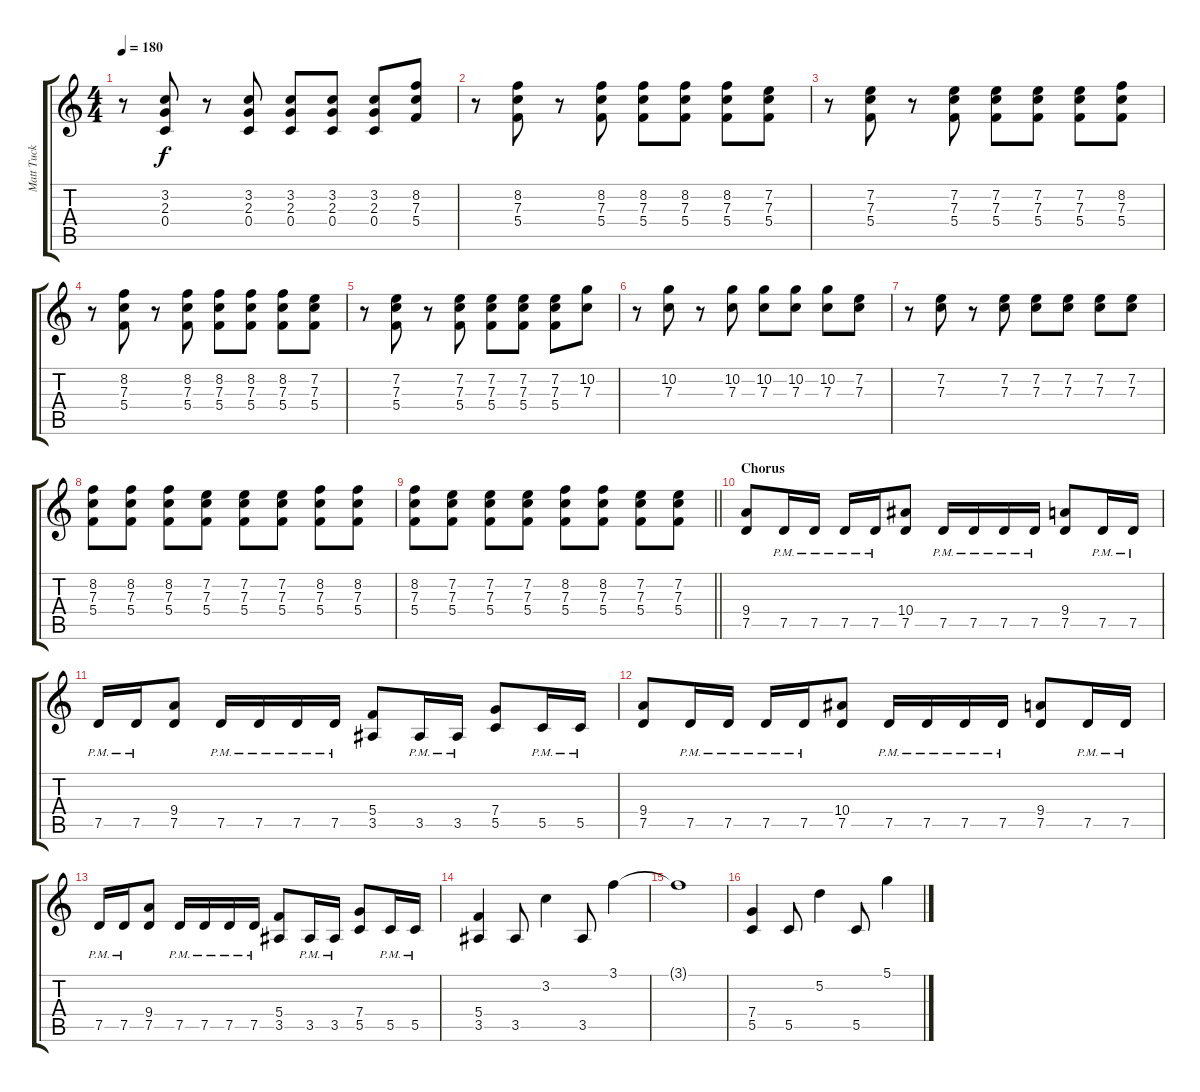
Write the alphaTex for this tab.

\track ("Matt Tuck" "Matt Tuck") {instrument distortionguitar}
\staff {score tabs}
\tuning (D4 A3 F3 C3 G2 C2) {hide}
\ts (4 4)
\tempo 180
\clef g2
\ks c
r.8{dy f} (3.2 2.3 0.4).8 r.8 (3.2 2.3 0.4).8 (3.2 2.3 0.4).8 (3.2 2.3 0.4).8 (3.2 2.3 0.4).8 (8.2 7.3 5.4).8 |
r.8 (8.2 7.3 5.4).8 r.8 (8.2 7.3 5.4).8 (8.2 7.3 5.4).8 (8.2 7.3 5.4).8 (8.2 7.3 5.4).8 (7.2 7.3 5.4).8 |
r.8 (7.2 7.3 5.4).8 r.8 (7.2 7.3 5.4).8 (7.2 7.3 5.4).8 (7.2 7.3 5.4).8 (7.2 7.3 5.4).8 (8.2 7.3 5.4).8 |
r.8 (8.2 7.3 5.4).8 r.8 (8.2 7.3 5.4).8 (8.2 7.3 5.4).8 (8.2 7.3 5.4).8 (8.2 7.3 5.4).8 (7.2 7.3 5.4).8 |
r.8 (7.2 7.3 5.4).8 r.8 (7.2 7.3 5.4).8 (7.2 7.3 5.4).8 (7.2 7.3 5.4).8 (7.2 7.3 5.4).8 (10.2 7.3).8 |
r.8 (10.2 7.3).8 r.8 (10.2 7.3).8 (10.2 7.3).8 (10.2 7.3).8 (10.2 7.3).8 (7.2 7.3).8 |
r.8 (7.2 7.3).8 r.8 (7.2 7.3).8 (7.2 7.3).8 (7.2 7.3).8 (7.2 7.3).8 (7.2 7.3).8 |
(8.2 7.3 5.4).8 (8.2 7.3 5.4).8 (8.2 7.3 5.4).8 (7.2 7.3 5.4).8 (7.2 7.3 5.4).8 (7.2 7.3 5.4).8 (8.2 7.3 5.4).8 (8.2 7.3 5.4).8 |
\barLineRight lightlight
(8.2 7.3 5.4).8 (7.2 7.3 5.4).8 (7.2 7.3 5.4).8 (7.2 7.3 5.4).8 (8.2 7.3 5.4).8 (8.2 7.3 5.4).8 (7.2 7.3 5.4).8 (7.2 7.3 5.4).8 |
\section ("" "Chorus")
(9.4 7.5).8{balance 0} 7.5{pm}.16 7.5{pm}.16 7.5{pm}.16 7.5{pm}.16 (10.4 7.5).8 7.5{pm}.16 7.5{pm}.16 7.5{pm}.16 7.5{pm}.16 (9.4 7.5).8 7.5{pm}.16 7.5{pm}.16 |
7.5{pm}.16 7.5{pm}.16 (9.4 7.5).8 7.5{pm}.16 7.5{pm}.16 7.5{pm}.16 7.5{pm}.16 (5.4 3.5).8 3.5{pm}.16 3.5{pm}.16 (7.4 5.5).8 5.5{pm}.16 5.5{pm}.16 |
(9.4 7.5).8 7.5{pm}.16 7.5{pm}.16 7.5{pm}.16 7.5{pm}.16 (10.4 7.5).8 7.5{pm}.16 7.5{pm}.16 7.5{pm}.16 7.5{pm}.16 (9.4 7.5).8 7.5{pm}.16 7.5{pm}.16 |
7.5{pm}.16 7.5{pm}.16 (9.4 7.5).8 7.5{pm}.16 7.5{pm}.16 7.5{pm}.16 7.5{pm}.16 (5.4 3.5).8 3.5{pm}.16 3.5{pm}.16 (7.4 5.5).8 5.5{pm}.16 5.5{pm}.16 |
(5.4 3.5).4 3.5.8 3.2.4 3.5.8 3.1.4 |
3.1{t}.1 |
(7.4 5.5).4 5.5.8 5.2.4 5.5.8 5.1.4
